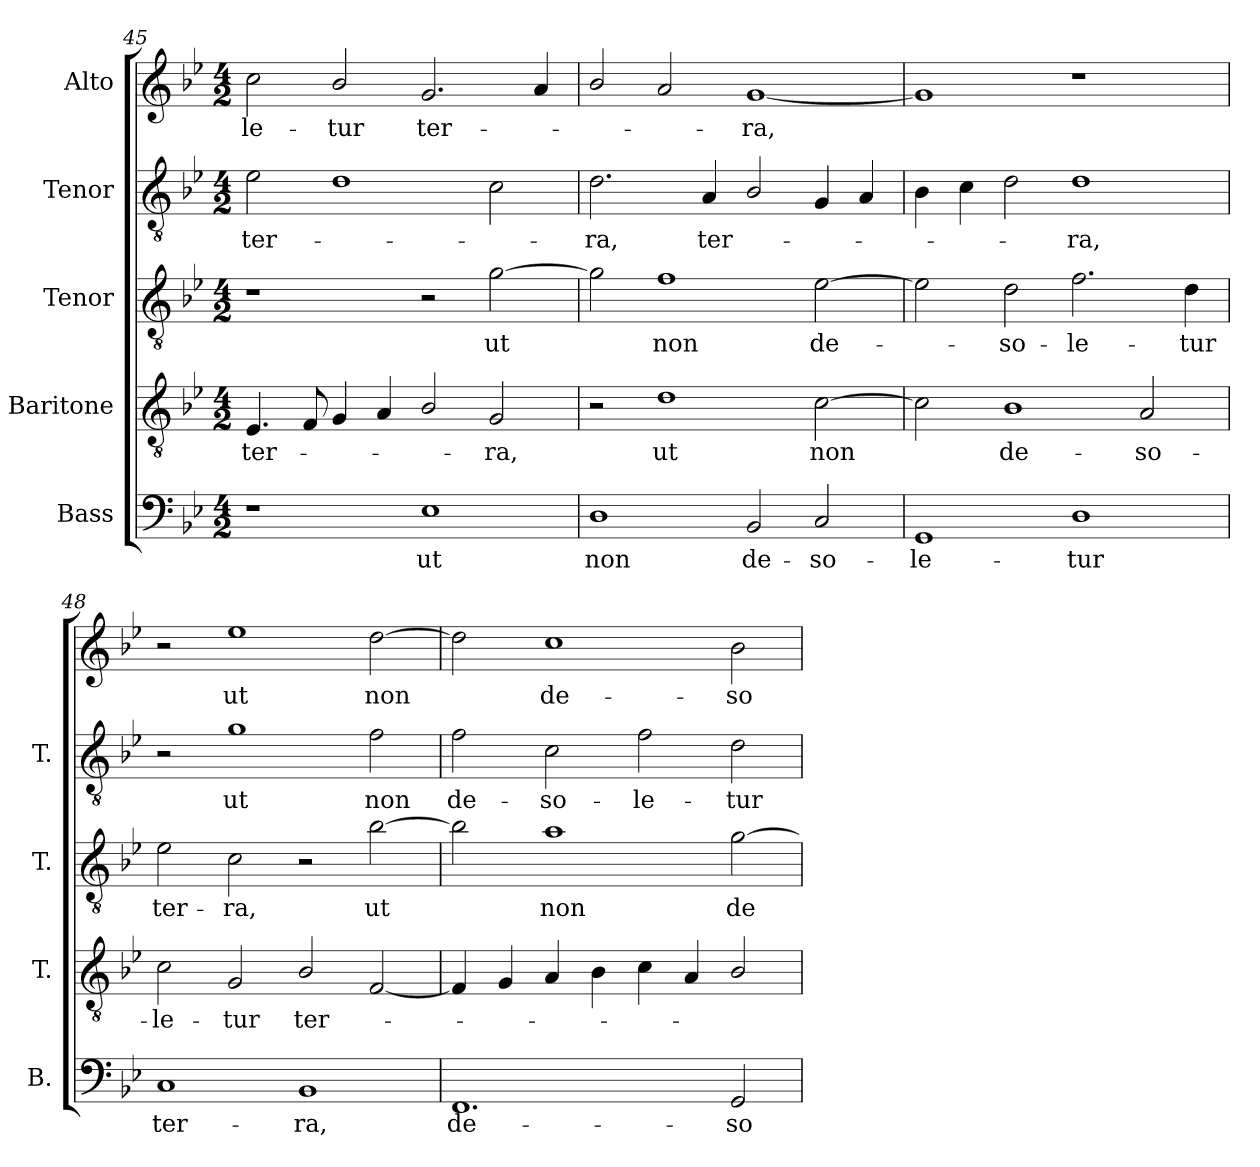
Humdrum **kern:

**kern	**text	**kern	**text	**kern	**text	**kern	**text	**kern	**text
*part5	*part5	*part4	*part4	*part3	*part3	*part2	*part2	*part1	*part1
*staff5	*staff5	*staff4	*staff4	*staff3	*staff3	*staff2	*staff2	*staff1	*staff1
*I"Bass	*	*I"Baritone	*	*I"Tenor	*	*I"Tenor	*	*I"Alto	*
*I'B.	*	*I'T.	*	*I'T.	*	*I'T.	*	*	*
*clefF4	*	*clefGv2	*	*clefGv2	*	*clefGv2	*	*clefG2	*
*	*	*ITrd7c12	*	*ITrd7c12	*	*ITrd7c12	*	*	*
*k[b-e-]	*	*k[b-e-]	*	*k[b-e-]	*	*k[b-e-]	*	*k[b-e-]	*
*B-:	*	*B-:	*	*B-:	*	*B-:	*	*B-:	*
*M4/2	*	*M4/2	*	*M4/2	*	*M4/2	*	*M4/2	*
=45	=45	=45	=45	=45	=45	=45	=45	=45	=45
!	!	!	!LO:LY:b:color=#000000	!	!	!	!	!	!
!	!	!	!	!	!	!	!LO:LY:b:color=#000000	!	!
!	!	!	!	!	!	!	!	!	!LO:LY:b:color=#000000
1r	.	4.EE-i/	ter-	1r	.	2E-i\	ter-	2cci\	-le-
.	.	8FFi/	.	.	.	.	.	.	.
!	!	!	!	!	!	!	!	!	!LO:LY:b:color=#000000
.	.	4GGi/	.	.	.	1Di	.	2b-i/	-tur
.	.	4AAi/	.	.	.	.	.	.	.
!	!LO:LY:b:color=#000000	!	!	!	!	!	!	!	!
!	!	!	!	!	!	!	!	!	!LO:LY:b:color=#000000
1E-i	ut	2BB-i/	.	2r	.	.	.	2.gi/	ter-
!	!	!	!LO:LY:b:color=#000000	!	!	!	!	!	!
!	!	!	!	!	!LO:LY:b:color=#000000	!	!	!	!
.	.	2GGi/	-ra,	[2Gi\	ut	2Ci\	.	.	.
.	.	.	.	.	.	.	.	4ai/	.
!!LO:PB:g=z
=46	=46	=46	=46	=46	=46	=46	=46	=46	=46
!	!LO:LY:b:color=#000000	!	!	!	!	!	!	!	!
!	!	!	!	!	!	!	!LO:LY:b:color=#000000	!	!
1Di	non	2r	.	2Gi\]	.	2.Di\	-ra,	2b-i/	.
!	!	!	!LO:LY:b:color=#000000	!	!	!	!	!	!
!	!	!	!	!	!LO:LY:b:color=#000000	!	!	!	!
.	.	1Di	ut	1Fi	non	.	.	2ai/	.
!	!	!	!	!	!	!	!LO:LY:b:color=#000000	!	!
.	.	.	.	.	.	4AAi/	ter-	.	.
!	!LO:LY:b:color=#000000	!	!	!	!	!	!	!	!
!	!	!	!	!	!	!	!	!	!LO:LY:b:color=#000000
2BB-i/	de-	.	.	.	.	2BB-i/	.	[1gi	-ra,
!	!LO:LY:b:color=#000000	!	!	!	!	!	!	!	!
!	!	!	!LO:LY:b:color=#000000	!	!	!	!	!	!
!	!	!	!	!	!LO:LY:b:color=#000000	!	!	!	!
2Ci/	-so-	[2Ci\	non	[2E-i\	de-	4GGi/	.	.	.
.	.	.	.	.	.	4AAi/	.	.	.
=47	=47	=47	=47	=47	=47	=47	=47	=47	=47
!	!LO:LY:b:color=#000000	!	!	!	!	!	!	!	!
1GGi	-le-	2Ci\]	.	2E-i\]	.	4BB-i\	.	1gi]	.
.	.	.	.	.	.	4Ci\	.	.	.
!	!	!	!LO:LY:b:color=#000000	!	!	!	!	!	!
!	!	!	!	!	!LO:LY:b:color=#000000	!	!	!	!
.	.	1BB-i	de-	2Di\	-so-	2Di\	.	.	.
!	!LO:LY:b:color=#000000	!	!	!	!	!	!	!	!
!	!	!	!	!	!LO:LY:b:color=#000000	!	!	!	!
!	!	!	!	!	!	!	!LO:LY:b:color=#000000	!	!
1Di	-tur	.	.	2.Fi\	-le-	1Di	-ra,	1r	.
!	!	!	!LO:LY:b:color=#000000	!	!	!	!	!	!
.	.	2AAi/	-so-	.	.	.	.	.	.
!	!	!	!	!	!LO:LY:b:color=#000000	!	!	!	!
.	.	.	.	4Di\	-tur	.	.	.	.
=48	=48	=48	=48	=48	=48	=48	=48	=48	=48
!	!LO:LY:b:color=#000000	!	!	!	!	!	!	!	!
!	!	!	!LO:LY:b:color=#000000	!	!	!	!	!	!
!	!	!	!	!	!LO:LY:b:color=#000000	!	!	!	!
1Ci	ter-	2Ci\	-le-	2E-i\	ter-	2r	.	2r	.
!	!	!	!LO:LY:b:color=#000000	!	!	!	!	!	!
!	!	!	!	!	!LO:LY:b:color=#000000	!	!	!	!
!	!	!	!	!	!	!	!LO:LY:b:color=#000000	!	!
!	!	!	!	!	!	!	!	!	!LO:LY:b:color=#000000
.	.	2GGi/	-tur	2Ci\	-ra,	1Gi	ut	1ee-i	ut
!	!LO:LY:b:color=#000000	!	!	!	!	!	!	!	!
!	!	!	!LO:LY:b:color=#000000	!	!	!	!	!	!
1BB-i	-ra,	2BB-i/	ter-	2r	.	.	.	.	.
!	!	!	!	!	!LO:LY:b:color=#000000	!	!	!	!
!	!	!	!	!	!	!	!LO:LY:b:color=#000000	!	!
!	!	!	!	!	!	!	!	!	!LO:LY:b:color=#000000
.	.	[2FFi/	.	[2B-i\	ut	2Fi\	non	[2ddi\	non
=49	=49	=49	=49	=49	=49	=49	=49	=49	=49
!	!LO:LY:b:color=#000000	!	!	!	!	!	!	!	!
!	!	!	!	!	!	!	!LO:LY:b:color=#000000	!	!
1.FFi	de-	4FFi/]	.	2B-i\]	.	2Fi\	de-	2ddi\]	.
.	.	4GGi/	.	.	.	.	.	.	.
!	!	!	!	!	!LO:LY:b:color=#000000	!	!	!	!
!	!	!	!	!	!	!	!LO:LY:b:color=#000000	!	!
!	!	!	!	!	!	!	!	!	!LO:LY:b:color=#000000
.	.	4AAi/	.	1Ai	non	2Ci\	-so-	1cci	de-
.	.	4BB-i\	.	.	.	.	.	.	.
!	!	!	!	!	!	!	!LO:LY:b:color=#000000	!	!
.	.	4Ci\	.	.	.	2Fi\	-le-	.	.
.	.	4AAi/	.	.	.	.	.	.	.
!	!LO:LY:b:color=#000000	!	!	!	!	!	!	!	!
!	!	!	!	!	!LO:LY:b:color=#000000	!	!	!	!
!	!	!	!	!	!	!	!LO:LY:b:color=#000000	!	!
!	!	!	!	!	!	!	!	!	!LO:LY:b:color=#000000
2GGi/	-so-	2BB-i/	.	[2Gi\	de-	2Di\	-tur	2b-i\	-so-
=	=	=	=	=	=	=	=	=	=
*-	*-	*-	*-	*-	*-	*-	*-	*-	*-
